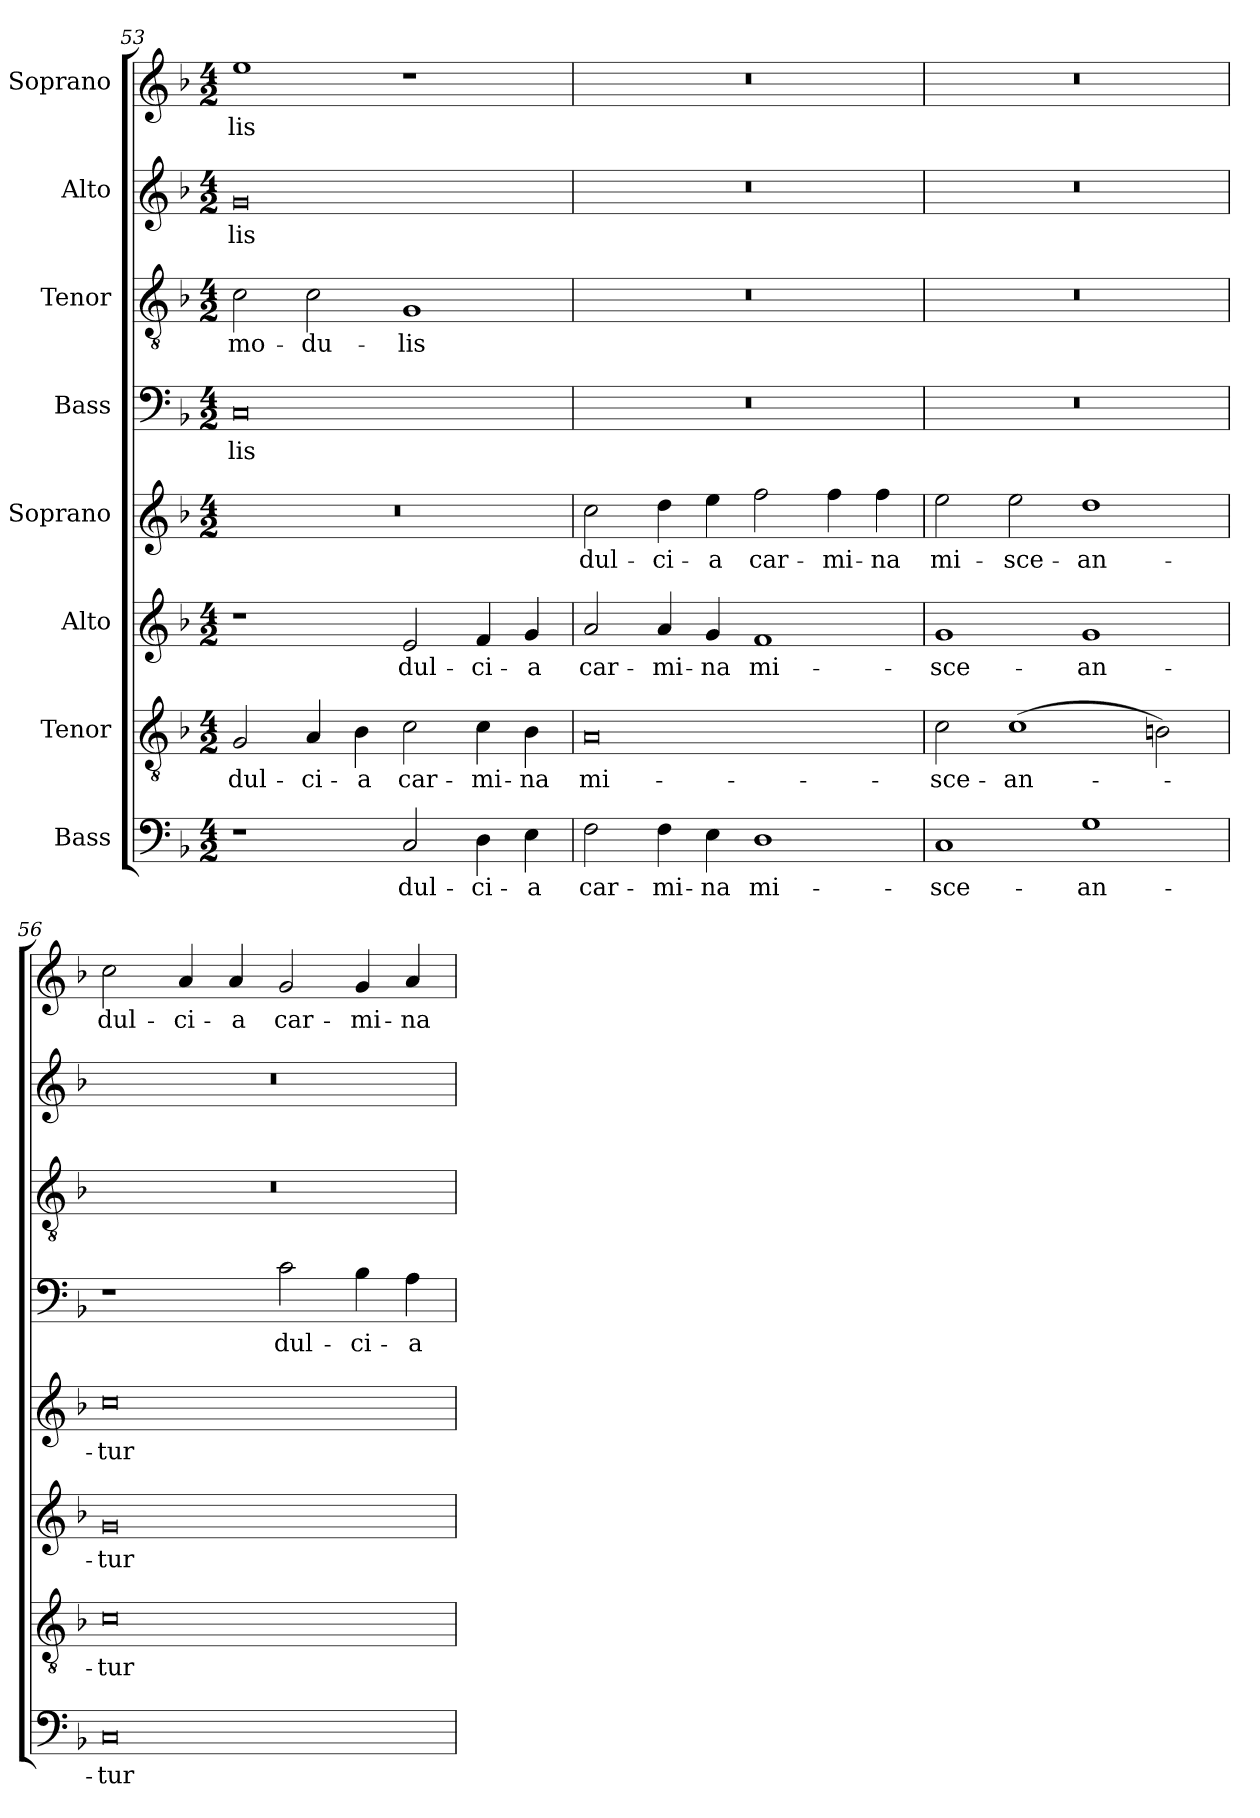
**kern	**text	**kern	**text	**kern	**text	**kern	**text	**kern	**text	**kern	**text	**kern	**text	**kern	**text
*part8	*part8	*part7	*part7	*part6	*part6	*part5	*part5	*part4	*part4	*part3	*part3	*part2	*part2	*part1	*part1
*staff8	*staff8	*staff7	*staff7	*staff6	*staff6	*staff5	*staff5	*staff4	*staff4	*staff3	*staff3	*staff2	*staff2	*staff1	*staff1
*I"Bass	*	*I"Tenor	*	*I"Alto	*	*I"Soprano	*	*I"Bass	*	*I"Tenor	*	*I"Alto	*	*I"Soprano	*
*clefF4	*	*clefGv2	*	*clefG2	*	*clefG2	*	*clefF4	*	*clefGv2	*	*clefG2	*	*clefG2	*
*k[b-]	*	*k[b-]	*	*k[b-]	*	*k[b-]	*	*k[b-]	*	*k[b-]	*	*k[b-]	*	*k[b-]	*
*F:	*	*F:	*	*F:	*	*F:	*	*F:	*	*F:	*	*F:	*	*F:	*
*M4/2	*	*M4/2	*	*M4/2	*	*M4/2	*	*M4/2	*	*M4/2	*	*M4/2	*	*M4/2	*
=53	=53	=53	=53	=53	=53	=53	=53	=53	=53	=53	=53	=53	=53	=53	=53
1r	.	2G/	dul-	1r	.	0r	.	0C	-lis	2c\	mo-	0g	-lis	1ee	-lis
.	.	4A/	-ci-	.	.	.	.	.	.	2c\	-du-	.	.	.	.
.	.	4B-\	-a	.	.	.	.	.	.	.	.	.	.	.	.
2C/	dul-	2c\	car-	2e/	dul-	.	.	.	.	1G	-lis	.	.	1r	.
4D\	-ci-	4c\	-mi-	4f/	-ci-	.	.	.	.	.	.	.	.	.	.
4E\	-a	4B-\	-na	4g/	-a	.	.	.	.	.	.	.	.	.	.
=54	=54	=54	=54	=54	=54	=54	=54	=54	=54	=54	=54	=54	=54	=54	=54
2F\	car-	0A	mi-	2a/	car-	2cc\	dul-	0r	.	0r	.	0r	.	0r	.
4F\	-mi-	.	.	4a/	-mi-	4dd\	-ci-	.	.	.	.	.	.	.	.
4E\	-na	.	.	4g/	-na	4ee\	-a	.	.	.	.	.	.	.	.
1D	mi-	.	.	1f	mi-	2ff\	car-	.	.	.	.	.	.	.	.
.	.	.	.	.	.	4ff\	-mi-	.	.	.	.	.	.	.	.
.	.	.	.	.	.	4ff\	-na	.	.	.	.	.	.	.	.
=55	=55	=55	=55	=55	=55	=55	=55	=55	=55	=55	=55	=55	=55	=55	=55
1C	-sce-	2c\	-sce-	1g	-sce-	2ee\	mi-	0r	.	0r	.	0r	.	0r	.
.	.	(1c	-an-	.	.	2ee\	-sce-	.	.	.	.	.	.	.	.
1G	-an-	.	.	1g	-an-	1dd	-an-	.	.	.	.	.	.	.	.
.	.	2Bn\)	.	.	.	.	.	.	.	.	.	.	.	.	.
=56	=56	=56	=56	=56	=56	=56	=56	=56	=56	=56	=56	=56	=56	=56	=56
0C	-tur	0c	-tur	0g	-tur	0cc	-tur	1r	.	0r	.	0r	.	2cc\	dul-
.	.	.	.	.	.	.	.	.	.	.	.	.	.	4a/	-ci-
.	.	.	.	.	.	.	.	.	.	.	.	.	.	4a/	-a
.	.	.	.	.	.	.	.	2c\	dul-	.	.	.	.	2g/	car-
.	.	.	.	.	.	.	.	4B-\	-ci-	.	.	.	.	4g/	-mi-
.	.	.	.	.	.	.	.	4A\	-a	.	.	.	.	4a/	-na
=	=	=	=	=	=	=	=	=	=	=	=	=	=	=	=
*-	*-	*-	*-	*-	*-	*-	*-	*-	*-	*-	*-	*-	*-	*-	*-
